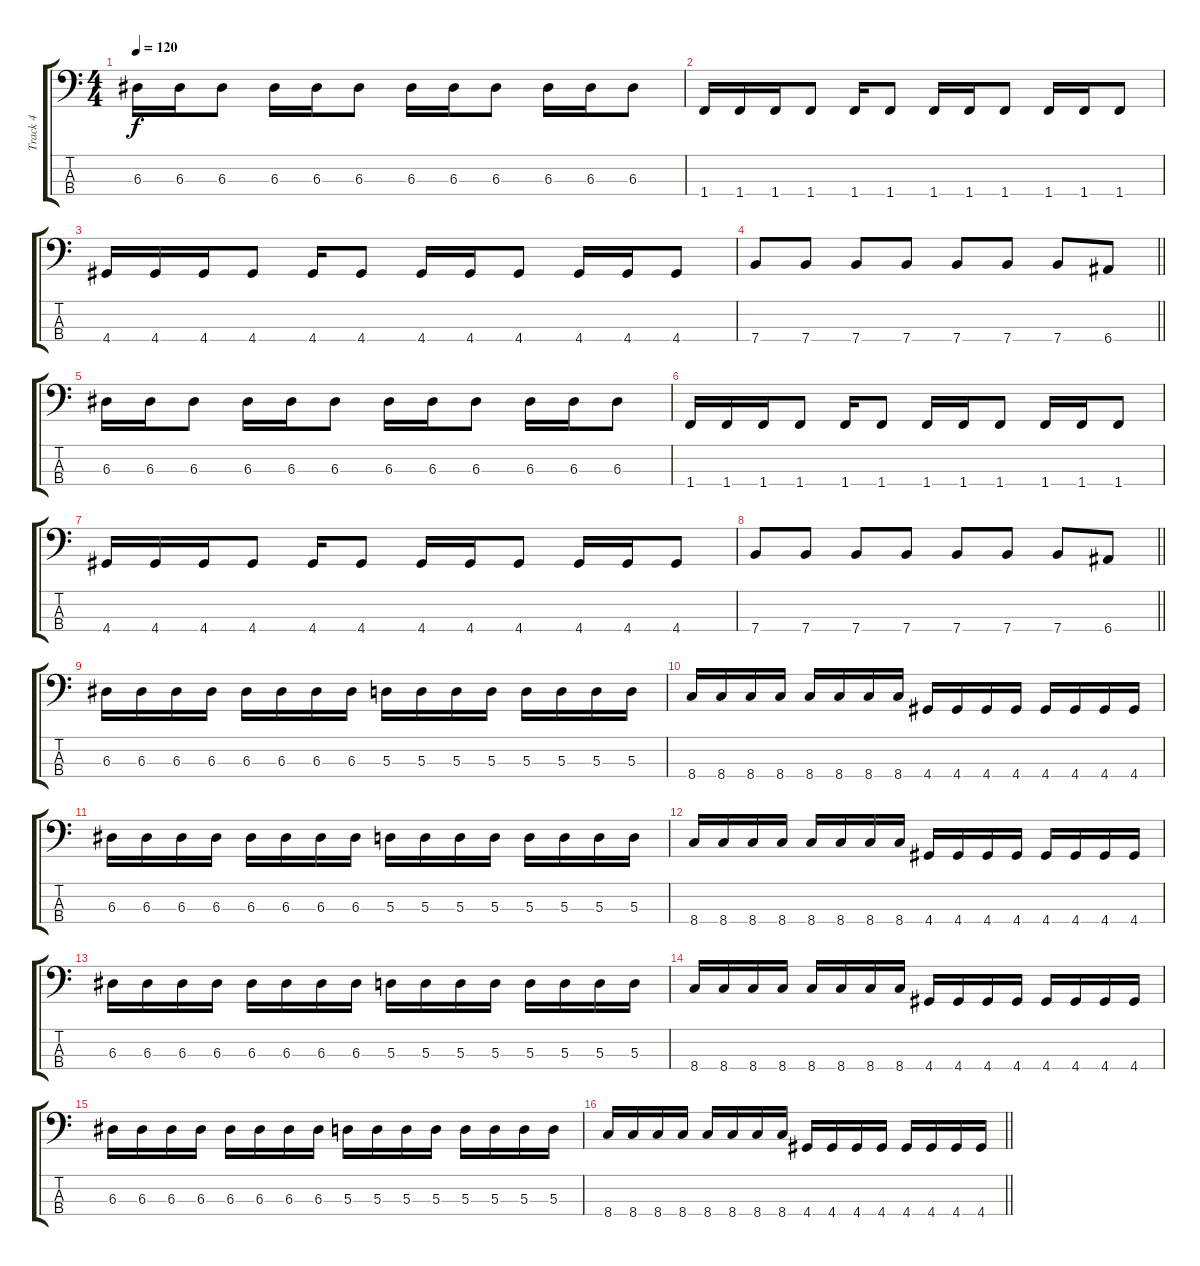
\track ("Track 4" "Track 4") {instrument electricbasspick}
\staff {score tabs}
\tuning (G2 D2 A1 E1) {hide}
\ts (4 4)
\tempo 120
\clef f4
\ks c
6.3.16{dy f} 6.3.16 6.3.8 6.3.16 6.3.16 6.3.8 6.3.16 6.3.16 6.3.8 6.3.16 6.3.16 6.3.8 |
1.4.16 1.4.16 1.4.16 1.4.8 1.4.16 1.4.8 1.4.16 1.4.16 1.4.8 1.4.16 1.4.16 1.4.8 |
4.4.16 4.4.16 4.4.16 4.4.8 4.4.16 4.4.8 4.4.16 4.4.16 4.4.8 4.4.16 4.4.16 4.4.8 |
\barLineRight lightlight
7.4.8 7.4.8 7.4.8 7.4.8 7.4.8 7.4.8 7.4.8 6.4.8 |
6.3.16 6.3.16 6.3.8 6.3.16 6.3.16 6.3.8 6.3.16 6.3.16 6.3.8 6.3.16 6.3.16 6.3.8 |
1.4.16 1.4.16 1.4.16 1.4.8 1.4.16 1.4.8 1.4.16 1.4.16 1.4.8 1.4.16 1.4.16 1.4.8 |
4.4.16 4.4.16 4.4.16 4.4.8 4.4.16 4.4.8 4.4.16 4.4.16 4.4.8 4.4.16 4.4.16 4.4.8 |
\barLineRight lightlight
7.4.8 7.4.8 7.4.8 7.4.8 7.4.8 7.4.8 7.4.8 6.4.8 |
6.3.16 6.3.16 6.3.16 6.3.16 6.3.16 6.3.16 6.3.16 6.3.16 5.3.16 5.3.16 5.3.16 5.3.16 5.3.16 5.3.16 5.3.16 5.3.16 |
8.4.16 8.4.16 8.4.16 8.4.16 8.4.16 8.4.16 8.4.16 8.4.16 4.4.16 4.4.16 4.4.16 4.4.16 4.4.16 4.4.16 4.4.16 4.4.16 |
6.3.16 6.3.16 6.3.16 6.3.16 6.3.16 6.3.16 6.3.16 6.3.16 5.3.16 5.3.16 5.3.16 5.3.16 5.3.16 5.3.16 5.3.16 5.3.16 |
8.4.16 8.4.16 8.4.16 8.4.16 8.4.16 8.4.16 8.4.16 8.4.16 4.4.16 4.4.16 4.4.16 4.4.16 4.4.16 4.4.16 4.4.16 4.4.16 |
6.3.16 6.3.16 6.3.16 6.3.16 6.3.16 6.3.16 6.3.16 6.3.16 5.3.16 5.3.16 5.3.16 5.3.16 5.3.16 5.3.16 5.3.16 5.3.16 |
8.4.16 8.4.16 8.4.16 8.4.16 8.4.16 8.4.16 8.4.16 8.4.16 4.4.16 4.4.16 4.4.16 4.4.16 4.4.16 4.4.16 4.4.16 4.4.16 |
6.3.16 6.3.16 6.3.16 6.3.16 6.3.16 6.3.16 6.3.16 6.3.16 5.3.16 5.3.16 5.3.16 5.3.16 5.3.16 5.3.16 5.3.16 5.3.16 |
\barLineRight lightlight
8.4.16 8.4.16 8.4.16 8.4.16 8.4.16 8.4.16 8.4.16 8.4.16 4.4.16 4.4.16 4.4.16 4.4.16 4.4.16 4.4.16 4.4.16 4.4.16
